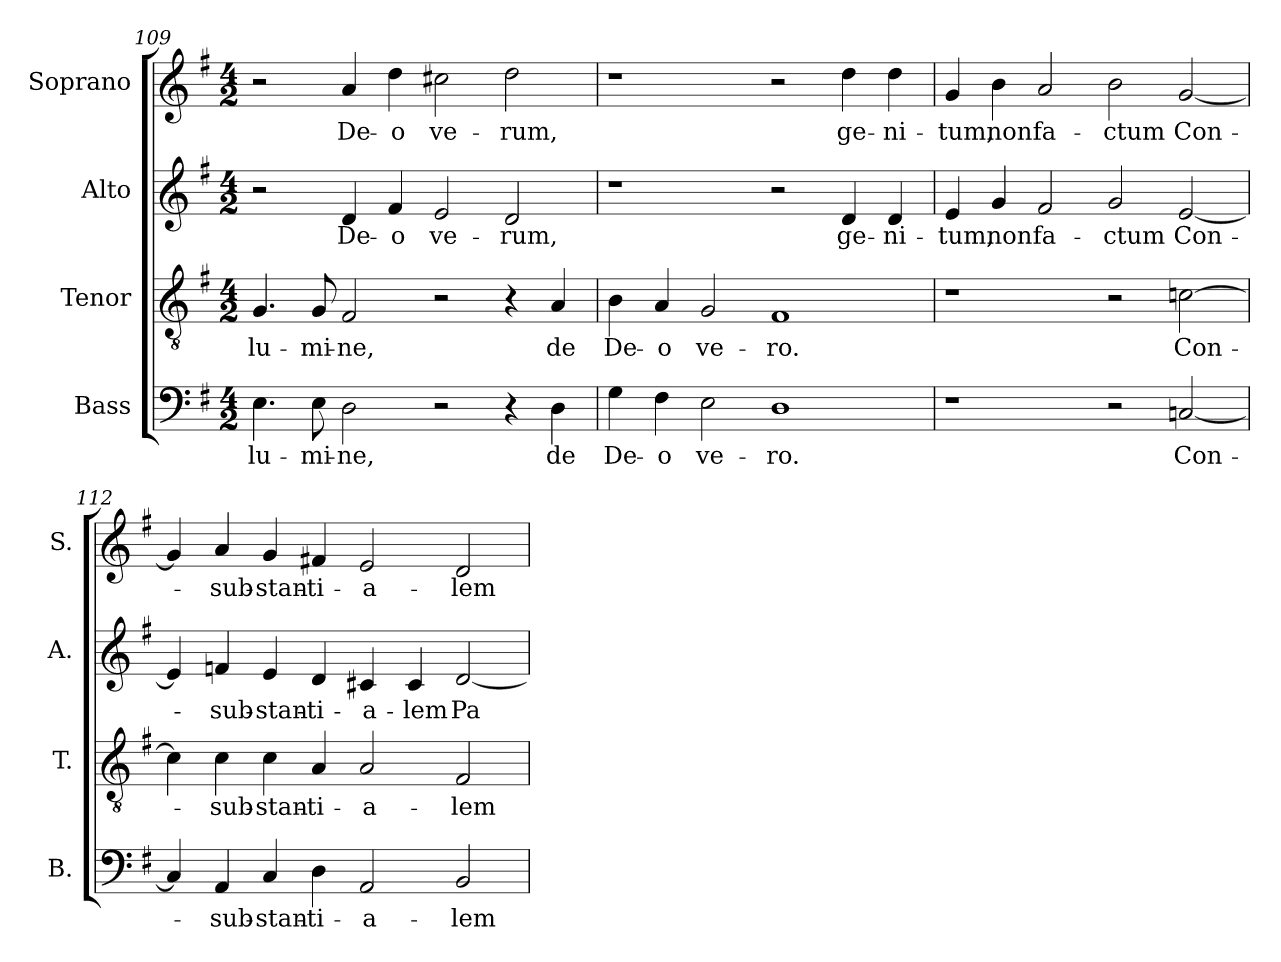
**kern	**text	**kern	**text	**kern	**text	**kern	**text
*part4	*part4	*part3	*part3	*part2	*part2	*part1	*part1
*staff4	*staff4	*staff3	*staff3	*staff2	*staff2	*staff1	*staff1
*I"Bass	*	*I"Tenor	*	*I"Alto	*	*I"Soprano	*
*I'B.	*	*I'T.	*	*I'A.	*	*I'S.	*
*clefF4	*	*clefGv2	*	*clefG2	*	*clefG2	*
*	*	*ITrd7c12	*	*	*	*	*
*k[f#]	*	*k[f#]	*	*k[f#]	*	*k[f#]	*
*G:	*	*G:	*	*G:	*	*G:	*
*M4/2	*	*M4/2	*	*M4/2	*	*M4/2	*
=109	=109	=109	=109	=109	=109	=109	=109
!	!LO:LY:b:color=#000000	!	!	!	!	!	!
!	!	!	!LO:LY:b:color=#000000	!	!	!	!
4.Ei\	lu-	4.GGi/	lu-	2r	.	2r	.
!	!LO:LY:b:color=#000000	!	!	!	!	!	!
!	!	!	!LO:LY:b:color=#000000	!	!	!	!
8Ei\	-mi-	8GGi/	-mi-	.	.	.	.
!	!LO:LY:b:color=#000000	!	!	!	!	!	!
!	!	!	!LO:LY:b:color=#000000	!	!	!	!
!	!	!	!	!	!LO:LY:b:color=#000000	!	!
!	!	!	!	!	!	!	!LO:LY:b:color=#000000
2Di\	-ne,	2FF#i/	-ne,	4di/	De-	4ai/	De-
!	!	!	!	!	!LO:LY:b:color=#000000	!	!
!	!	!	!	!	!	!	!LO:LY:b:color=#000000
.	.	.	.	4f#i/	-o	4ddi\	-o
!	!	!	!	!	!LO:LY:b:color=#000000	!	!
!	!	!	!	!	!	!	!LO:LY:b:color=#000000
2r	.	2r	.	2ei/	ve-	2cc#Xi\	ve-
!	!	!	!	!	!LO:LY:b:color=#000000	!	!
!	!	!	!	!	!	!	!LO:LY:b:color=#000000
4r	.	4r	.	2di/	-rum,	2ddi\	-rum,
!	!LO:LY:b:color=#000000	!	!	!	!	!	!
!	!	!	!LO:LY:b:color=#000000	!	!	!	!
4Di\	de	4AAi/	de	.	.	.	.
=110	=110	=110	=110	=110	=110	=110	=110
!	!LO:LY:b:color=#000000	!	!	!	!	!	!
!	!	!	!LO:LY:b:color=#000000	!	!	!	!
4Gi\	De-	4BBi\	De-	1r	.	1r	.
!	!LO:LY:b:color=#000000	!	!	!	!	!	!
!	!	!	!LO:LY:b:color=#000000	!	!	!	!
4F#i\	-o	4AAi/	-o	.	.	.	.
!	!LO:LY:b:color=#000000	!	!	!	!	!	!
!	!	!	!LO:LY:b:color=#000000	!	!	!	!
2Ei\	ve-	2GGi/	ve-	.	.	.	.
!	!LO:LY:b:color=#000000	!	!	!	!	!	!
!	!	!	!LO:LY:b:color=#000000	!	!	!	!
1Di	-ro.	1FF#i	-ro.	2r	.	2r	.
!	!	!	!	!	!LO:LY:b:color=#000000	!	!
!	!	!	!	!	!	!	!LO:LY:b:color=#000000
.	.	.	.	4di/	ge-	4ddi\	ge-
!	!	!	!	!	!LO:LY:b:color=#000000	!	!
!	!	!	!	!	!	!	!LO:LY:b:color=#000000
.	.	.	.	4di/	-ni-	4ddi\	-ni-
=111	=111	=111	=111	=111	=111	=111	=111
!	!	!	!	!	!LO:LY:b:color=#000000	!	!
!	!	!	!	!	!	!	!LO:LY:b:color=#000000
1r	.	1r	.	4ei/	-tum,	4gi/	-tum,
!	!	!	!	!	!LO:LY:b:color=#000000	!	!
!	!	!	!	!	!	!	!LO:LY:b:color=#000000
.	.	.	.	4gi/	non	4bi\	non
!	!	!	!	!	!LO:LY:b:color=#000000	!	!
!	!	!	!	!	!	!	!LO:LY:b:color=#000000
.	.	.	.	2f#i/	fa-	2ai/	fa-
!	!	!	!	!	!LO:LY:b:color=#000000	!	!
!	!	!	!	!	!	!	!LO:LY:b:color=#000000
2r	.	2r	.	2gi/	-ctum	2bi\	-ctum
!	!LO:LY:b:color=#000000	!	!	!	!	!	!
!	!	!	!LO:LY:b:color=#000000	!	!	!	!
!	!	!	!	!	!LO:LY:b:color=#000000	!	!
!	!	!	!	!	!	!	!LO:LY:b:color=#000000
[2Cni/	Con-	[2Cni\	Con-	[2ei/	Con-	[2gi/	Con-
!!LO:LB:g=z
=112	=112	=112	=112	=112	=112	=112	=112
4Ci/]	.	4Ci\]	.	4ei/]	.	4gi/]	.
!	!LO:LY:b:color=#000000	!	!	!	!	!	!
!	!	!	!LO:LY:b:color=#000000	!	!	!	!
!	!	!	!	!	!LO:LY:b:color=#000000	!	!
!	!	!	!	!	!	!	!LO:LY:b:color=#000000
4AAi/	-sub-	4Ci\	-sub-	4fni/	-sub-	4ai/	-sub-
!	!LO:LY:b:color=#000000	!	!	!	!	!	!
!	!	!	!LO:LY:b:color=#000000	!	!	!	!
!	!	!	!	!	!LO:LY:b:color=#000000	!	!
!	!	!	!	!	!	!	!LO:LY:b:color=#000000
4Ci/	-stan-	4Ci\	-stan-	4ei/	-stan-	4gi/	-stan-
!	!LO:LY:b:color=#000000	!	!	!	!	!	!
!	!	!	!LO:LY:b:color=#000000	!	!	!	!
!	!	!	!	!	!LO:LY:b:color=#000000	!	!
!	!	!	!	!	!	!	!LO:LY:b:color=#000000
4Di\	-ti-	4AAi/	-ti-	4di/	-ti-	4f#Xi/	-ti-
!	!LO:LY:b:color=#000000	!	!	!	!	!	!
!	!	!	!LO:LY:b:color=#000000	!	!	!	!
!	!	!	!	!	!LO:LY:b:color=#000000	!	!
!	!	!	!	!	!	!	!LO:LY:b:color=#000000
2AAi/	-a-	2AAi/	-a-	4c#Xi/	-a-	2ei/	-a-
!	!	!	!	!	!LO:LY:b:color=#000000	!	!
.	.	.	.	4c#i/	-lem	.	.
!	!LO:LY:b:color=#000000	!	!	!	!	!	!
!	!	!	!LO:LY:b:color=#000000	!	!	!	!
!	!	!	!	!	!LO:LY:b:color=#000000	!	!
!	!	!	!	!	!	!	!LO:LY:b:color=#000000
2BBi/	-lem	2FF#i/	-lem	[2di/	Pa-	2di/	-lem
=	=	=	=	=	=	=	=
*-	*-	*-	*-	*-	*-	*-	*-
